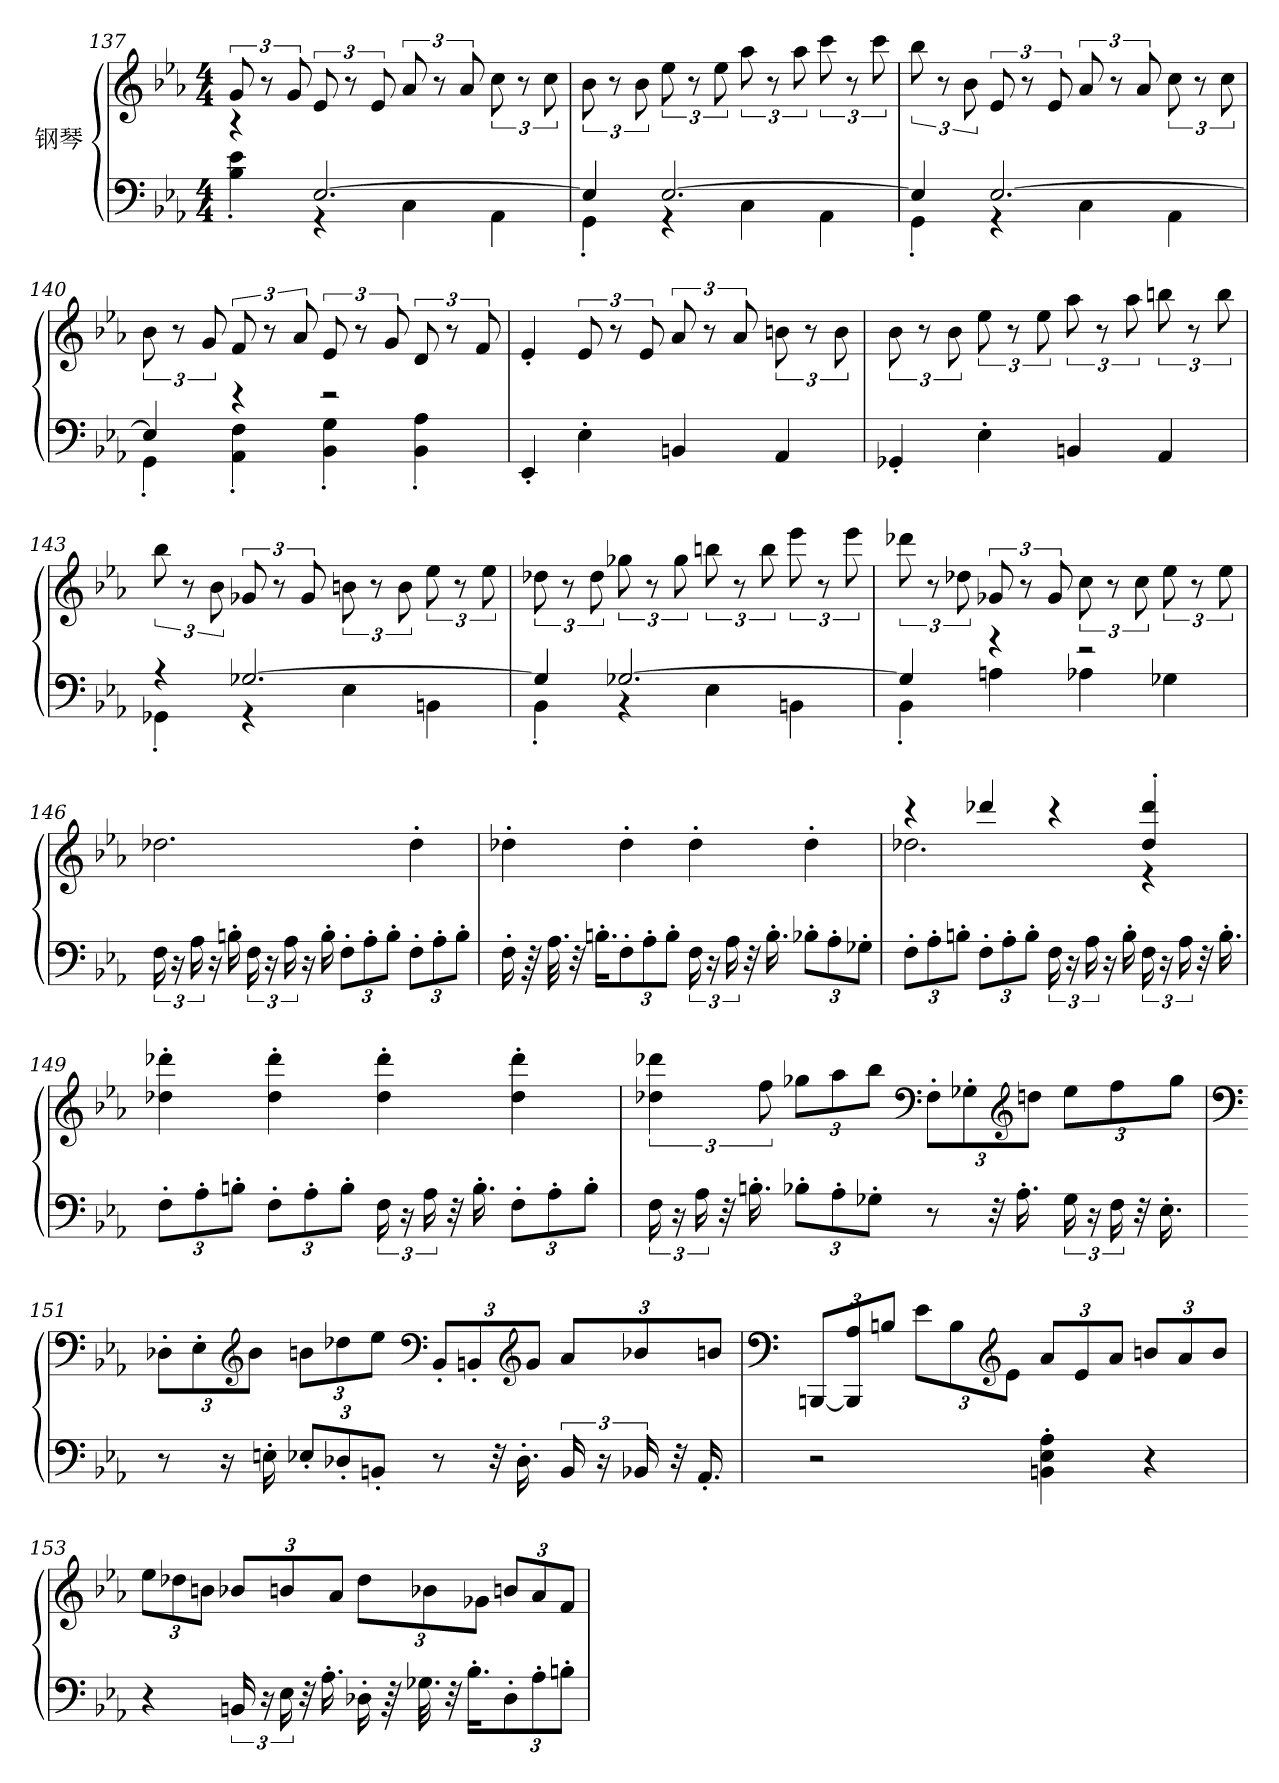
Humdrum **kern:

**kern	**kern
*part1	*part1
*staff2	*staff1
*I"钢琴	*
*clefF4	*clefG2
*k[b-e-a-]	*k[b-e-a-]
*M4/4	*M4/4
=137	=137
*^	*
4r	4B-\' 4e-\'	12g/
.	.	12r
.	.	12g/
[2.E-/	4r	12e-/
.	.	12r
.	.	12e-/
.	4C\	12a-/
.	.	12r
.	.	12a-/
.	4AA-\	12cc\
.	.	12r
.	.	12cc\
=138	=138	=138
4E-/]	4GG'\	12b-\
.	.	12r
.	.	12b-\
[2.E-/	4r	12ee-\
.	.	12r
.	.	12ee-\
.	4C\	12aa-\
.	.	12r
.	.	12aa-\
.	4AA-\	12ccc\
.	.	12r
.	.	12ccc\
!!LO:LB:g=z
=139	=139	=139
4E-/]	4GG'\	12bb-\
.	.	12r
.	.	12b-\
[2.E-/	4r	12e-/
.	.	12r
.	.	12e-/
.	4C\	12a-/
.	.	12r
.	.	12a-/
.	4AA-\	12cc\
.	.	12r
.	.	12cc\
=140	=140	=140
4E-/]	4GG'\	12b-\
.	.	12r
.	.	12g/
4r	4AA-\' 4F\'	12f/
.	.	12r
.	.	12a-/
2r	4BB-\' 4G\'	12e-/
.	.	12r
.	.	12g/
.	4BB-\' 4A-\'	12d/
.	.	12r
.	.	12f/
*v	*v	*
=141	=141
4EE-'/	4e-'/
4E-'\	12e-/
.	12r
.	12e-/
4BBn/	12a-/
.	12r
.	12a-/
4AA-/	12bn\
.	12r
.	12b\
!!LO:PB:g=z
=142	=142
4GG-X'/	12b-\
.	12r
.	12b-\
4E-'\	12ee-\
.	12r
.	12ee-\
4BBn/	12aa-\
.	12r
.	12aa-\
4AA-/	12bbn\
.	12r
.	12bb\
=143	=143
*^	*
4r	4GG-X'\	12bb-\
.	.	12r
.	.	12b-\
[2.G-X/	4r	12g-X/
.	.	12r
.	.	12g-/
.	4E-\	12bn\
.	.	12r
.	.	12b\
.	4BBn\	12ee-\
.	.	12r
.	.	12ee-\
=144	=144	=144
4G-/]	4BB-'\	12dd-X\
.	.	12r
.	.	12dd-\
[2.G-X/	4r	12gg-X\
.	.	12r
.	.	12gg-\
.	4E-\	12bbn\
.	.	12r
.	.	12bb\
.	4BBn\	12eee-\
.	.	12r
.	.	12eee-\
!!LO:LB:g=z
=145	=145	=145
4G-/]	4BB-'\	12ddd-X\
.	.	12r
.	.	12dd-X\
4r	4An\	12g-X/
.	.	12r
.	.	12g-/
2r	4A-X\	12cc\
.	.	12r
.	.	12cc\
.	4G-X\	12ee-\
.	.	12r
.	.	12ee-\
*v	*v	*
=146	=146
24F\	2.dd-X\
24r	.
24A-\	.
16r	.
16Bn'\	.
24F\	.
24r	.
24A-\	.
16r	.
16B'\	.
*Xbrackettup	*
12F'\L	.
12A-'\	.
12B'\J	.
12F'\L	4dd-'\
12A-'\	.
12B'\J	.
!!LO:LB:g=z
=147	=147
16F'\	4dd-X'\
64r	.
32.A-\	.
32r	.
16.Bn'\KL	.
12F'\	4dd-'\
12A-'\	.
12B'\J	.
*brackettup	*
24F\	4dd-'\
24r	.
24A-\	.
32r	.
16.B'\	.
*Xbrackettup	*
12B-X'\L	4dd-'\
12A-'\	.
12G-X'\J	.
=148	=148
*	*^
12F'\L	4r	2.dd-X\
12A-'\	.	.
12Bn'\J	.	.
12F'\L	4ddd-X/	.
12A-'\	.	.
12B'\J	.	.
*brackettup	*	*
24F\	4r	.
24r	.	.
24A-\	.	.
16r	.	.
16B'\	.	.
24F\	4dd-/' 4ddd-/'	4r
24r	.	.
24A-\	.	.
32r	.	.
16.B'\	.	.
*	*v	*v
!!LO:LB:g=z
=149	=149
*Xbrackettup	*
12F'\L	4dd-X\' 4ddd-X\'
12A-'\	.
12Bn'\J	.
12F'\L	4dd-\' 4ddd-\'
12A-'\	.
12B'\J	.
*brackettup	*
24F\	4dd-\' 4ddd-\'
24r	.
24A-\	.
32r	.
16.B'\	.
*Xbrackettup	*
12F'\L	4dd-\' 4ddd-\'
12A-'\	.
12B'\J	.
=150	=150
*brackettup	*
24F\	6dd-X\ 6ddd-X\
24r	.
24A-\	.
32r	.
16.Bn'\	.
.	12ff\
*Xbrackettup	*Xbrackettup
12B-X'\L	12gg-X\L
12A-'\	12aa-\
12G-X'\J	12bb-\J
*	*clefF4
8r	12F'\L
.	12G-X'\
32r	.
16.A-'\	.
*	*clefG2
.	12ddn\J
*brackettup	*
24G-\	12ee-\L
24r	.
24F\	12ff\
32r	.
16.E-'\	.
.	12gg-\J
!!LO:LB:g=z
=151	=151
*	*clefF4
8r	12D-X'\L
.	12E-'\
16r	.
*	*clefG2
.	12b-\J
16En'\	.
*Xbrackettup	*
12E-X'/L	12bn\L
12D-X'/	12dd-X\
12BBn'/J	12ee-\J
*	*clefF4
8r	12BB-'/L
.	12BBn'/
32r	.
16.D-'\	.
*	*clefG2
.	12g/J
*brackettup	*
24BB/	12a-/L
24r	.
24BB-X/	12b-X/
32r	.
16.AA-'/	.
.	12bn/J
=152	=152
*	*clefF4
2r	[12BBBn/L
.	12BBB/] 12A-/
.	12Bn/J
.	12e-\L
.	12B\
*	*clefG2
.	12e-\J
4BBn\' 4E-\' 4A-\'	12a-/L
.	12e-/
.	12a-/J
4r	12bn/L
.	12a-/
.	12b/J
!!LO:LB:g=z
=153	=153
4r	12ee-\L
.	12dd-X\
.	12bn\J
24BBn/	12b-X/L
24r	.
24E-\	12bn/
32r	.
16.A-'\	.
.	12a-/J
16D-X'\	12dd-\L
64r	.
32.G-X\	.
.	12b-X\
32r	.
16.B-'\KL	.
.	12g-X\J
*Xbrackettup	*
12D-'\	12bn/L
12A-'\	12a-/
12Bn'\J	12f/J
=	=
*-	*-
